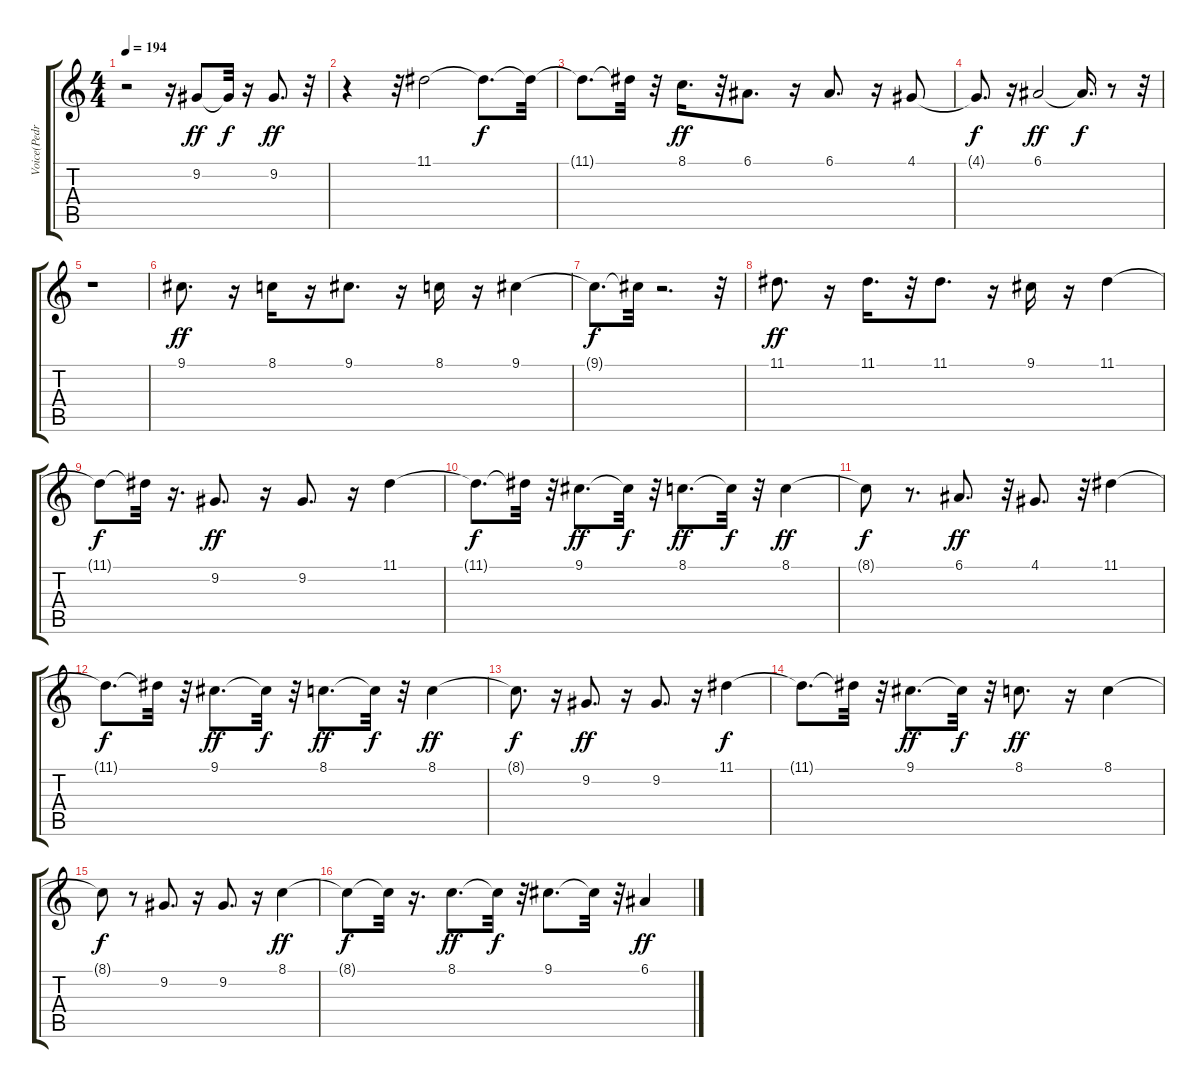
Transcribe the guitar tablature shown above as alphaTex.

\track ("Voice(Pedro)" "Voice(Pedr") {instrument flute}
\staff {score tabs}
\tuning (E4 B3 G3 D3 A2 E2) {hide}
\ts (4 4)
\tempo 194
\clef g2
\ks c
r.2{dy f} r.16 9.2.8{dy ff} 9.2{t}.32{dy f} r.16 9.2.8{d dy ff} r.32 |
r.4 r.32 11.1.2 11.1{t}.8{d dy f} 11.1{t}.32 |
11.1{t}.8{d} 11.1{t}.32 r.32 8.1.16{d dy ff} r.32 6.1.8{d} r.16 6.1.8{d} r.16 4.1.8 |
4.1{t}.8{d dy f} r.16 6.1.2{dy ff} 6.1{t}.16{d dy f} r.8 r.32 |
r.1 |
9.1.8{d dy ff} r.16 8.1.16 r.16 9.1.8{d} r.16 8.1.16 r.16 9.1.4 |
9.1{t}.8{d dy f} 9.1{t}.32 r.2{d} r.32 |
11.1.8{d dy ff} r.16 11.1.16{d} r.32 11.1.8{d} r.16 9.1.16 r.16 11.1.4 |
11.1{t}.8{dy f} 11.1{t}.32 r.16{d} 9.2.8{d dy ff} r.16 9.2.8{d} r.16 11.1.4 |
11.1{t}.8{d dy f} 11.1{t}.32 r.32 9.1.8{d dy ff} 9.1{t}.32{dy f} r.32 8.1.8{d dy ff} 8.1{t}.32{dy f} r.32 8.1.4{dy ff} |
8.1{t}.8{dy f} r.8{d} 6.1.8{d dy ff} r.32 4.1.8{d} r.32 11.1.4 |
11.1{t}.8{d dy f} 11.1{t}.32 r.32 9.1.8{d dy ff} 9.1{t}.32{dy f} r.32 8.1.8{d dy ff} 8.1{t}.32{dy f} r.32 8.1.4{dy ff} |
8.1{t}.8{d dy f} r.16 9.2.8{d dy ff} r.16 9.2.8{d} r.16 11.1.4{dy f} |
11.1{t}.8{d} 11.1{t}.32 r.32 9.1.8{d dy ff} 9.1{t}.32{dy f} r.32 8.1.8{d dy ff} r.16 8.1.4 |
8.1{t}.8{dy f} r.8 9.2.8{d} r.16 9.2.8{d} r.16 8.1.4{dy ff} |
8.1{t}.8{dy f} 8.1{t}.32 r.16{d} 8.1.8{d dy ff} 8.1{t}.32{dy f} r.32 9.1.8{d} 9.1{t}.32 r.32 6.1.4{dy ff}
